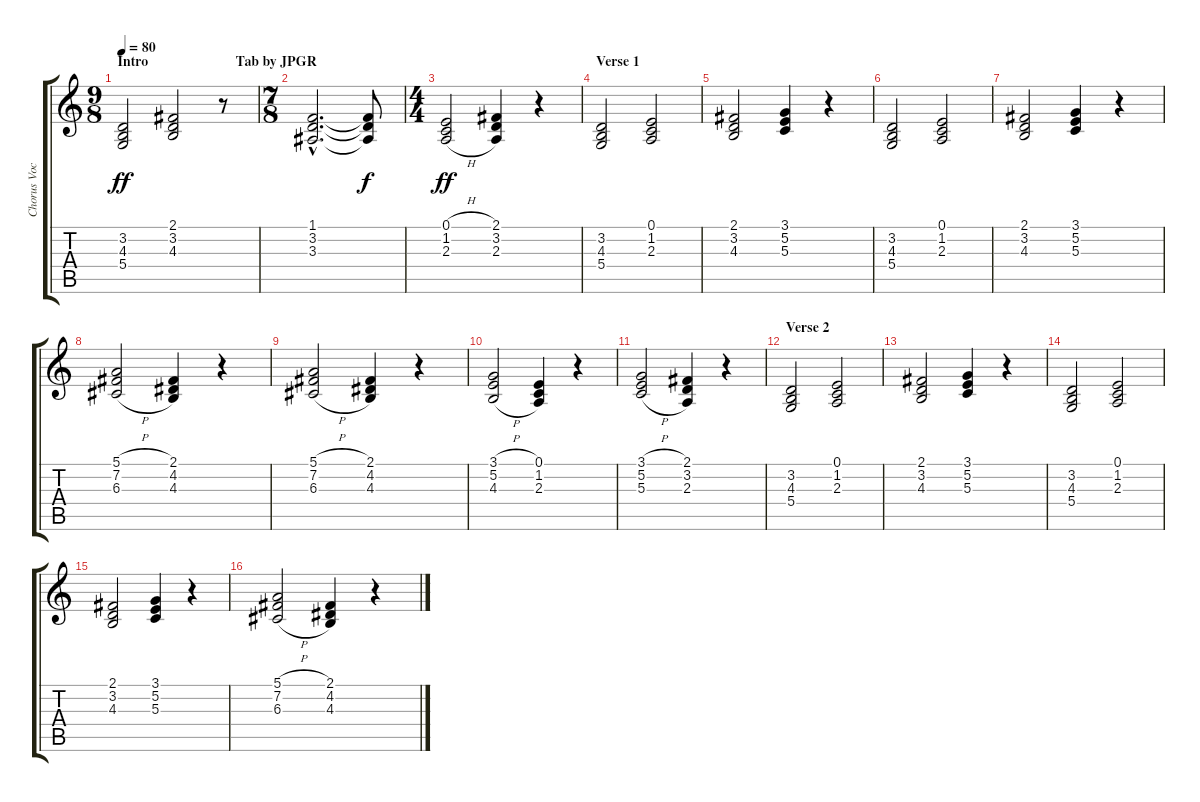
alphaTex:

\track ("Chorus Vocals" "Chorus Voc") {instrument choiraahs}
\staff {score tabs}
\tuning (E4 B3 G3 D3 A2 E2) {hide}
\ts (9 8)
\section ("" "Intro                         Tab by JPGR")
\tempo 80
\clef g2
\ks c
(3.2 4.3 5.4).2{dy ff instrument choiraahs} (2.1 3.2 4.3).2 r.8 |
\ts (7 8)
(1.1{hac} 3.2{hac} 3.3{hac}).2{d} (1.1{t} 3.2{t} 3.3{t}).8{dy f} |
\ts (4 4)
(0.1{h} 1.2{h} 2.3{h}).2{dy ff} (2.1 3.2 2.3).4 r.4 |
\section ("" "Verse 1")
(3.2 4.3 5.4).2 (0.1 1.2 2.3).2 |
(2.1 3.2 4.3).2 (3.1 5.2 5.3).4 r.4 |
(3.2 4.3 5.4).2 (0.1 1.2 2.3).2 |
(2.1 3.2 4.3).2 (3.1 5.2 5.3).4 r.4 |
(5.1{h} 7.2{h} 6.3{h}).2 (2.1 4.2 4.3).4 r.4 |
(5.1{h} 7.2{h} 6.3{h}).2 (2.1 4.2 4.3).4 r.4 |
(3.1{h} 5.2{h} 4.3{h}).2 (0.1 1.2 2.3).4 r.4 |
(3.1{h} 5.2{h} 5.3{h}).2 (2.1 3.2 2.3).4 r.4 |
\section ("" "Verse 2")
(3.2 4.3 5.4).2 (0.1 1.2 2.3).2 |
(2.1 3.2 4.3).2 (3.1 5.2 5.3).4 r.4 |
(3.2 4.3 5.4).2 (0.1 1.2 2.3).2 |
(2.1 3.2 4.3).2 (3.1 5.2 5.3).4 r.4 |
(5.1{h} 7.2{h} 6.3{h}).2 (2.1 4.2 4.3).4 r.4
